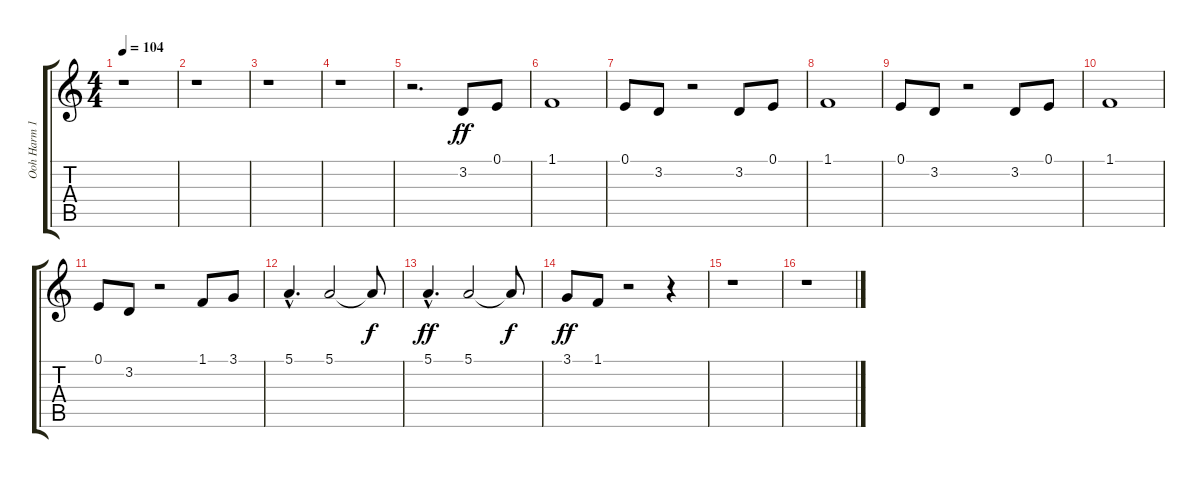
\track ("Ooh Harm 1" "Ooh Harm 1") {instrument voiceoohs}
\staff {score tabs}
\tuning (E4 B3 G3 D3 A2 E2) {hide}
\ts (4 4)
\tempo 104
\clef g2
\ks c
r.1{dy ff} |
r.1 |
r.1 |
r.1 |
r.2{d} 3.2.8 0.1.8 |
1.1.1 |
0.1.8 3.2.8 r.2 3.2.8 0.1.8 |
1.1.1 |
0.1.8 3.2.8 r.2 3.2.8 0.1.8 |
1.1.1 |
0.1.8 3.2.8 r.2 1.1.8 3.1.8 |
5.1{hac}.4{d} 5.1.2 5.1{t}.8{dy f} |
5.1{hac}.4{d dy ff} 5.1.2 5.1{t}.8{dy f} |
3.1.8{dy ff} 1.1.8 r.2 r.4 |
r.1 |
r.1
